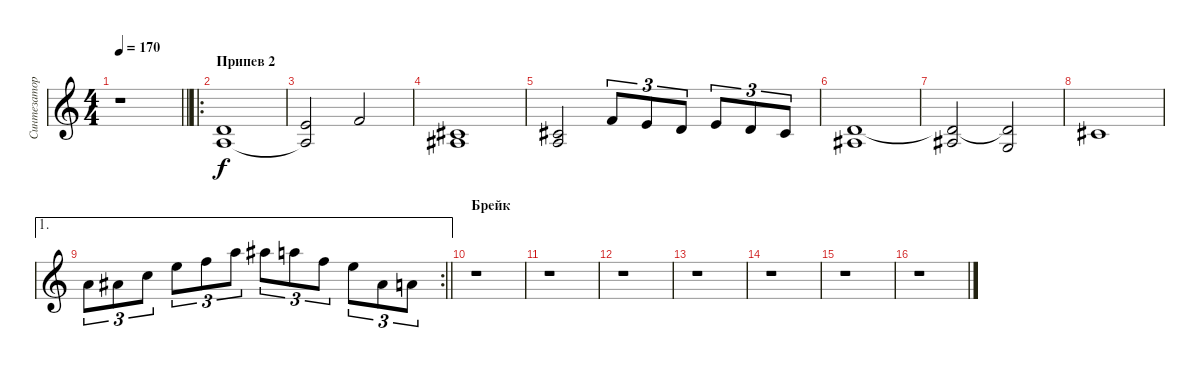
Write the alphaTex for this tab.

\track ("Синтезатор Rechst " "Синтезатор") {instrument stringensemble1}
\staff {score}
\tuning (E4 B3 G3 D3 A2 E2 B1) {hide}
\ts (4 4)
\tempo 170
\clef g2
\barLineRight lightlight
\ks c
r.1{dy f} |
\ro
\section ("" "Припев 2")
(7.3 7.4).1 |
(9.3 7.4{t}).2 10.3.2 |
(6.3 8.4).1 |
(6.3 7.4).2 10.3.8{tu (3 2)} 9.3.8{tu (3 2)} 7.3.8{tu (3 2)} 9.3.8{tu (3 2)} 7.3.8{tu (3 2)} 6.3.8{tu (3 2)} |
(7.3 8.4).1 |
(7.3{t} 8.4).2 (7.3{t} 5.4).2 |
6.3.1 |
\ae 1
\rc 2
\barLineRight lightlight
14.3.8{tu (3 2)} 15.3.8{tu (3 2)} 17.3.8{tu (3 2)} 17.2.8{tu (3 2)} 18.2.8{tu (3 2)} 17.1.8{tu (3 2)} 18.1.8{tu (3 2)} 17.1.8{tu (3 2)} 18.2.8{tu (3 2)} 17.2.8{tu (3 2)} 15.3.8{tu (3 2)} 14.3.8{tu (3 2)} |
\section ("" "Брейк")
r.1 |
r.1 |
r.1 |
r.1 |
r.1 |
r.1 |
r.1
